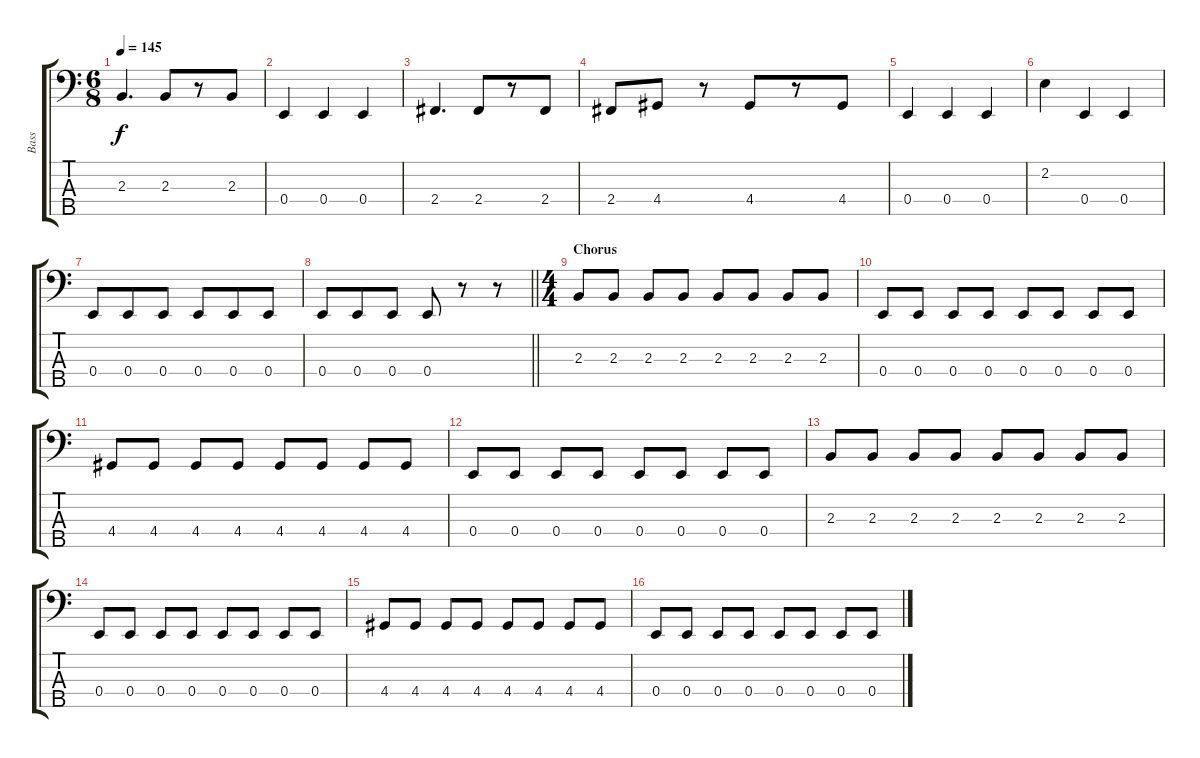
\track ("Bass" "Bass") {instrument electricbassfinger}
\staff {score tabs}
\tuning (G2 D2 A1 E1 B0) {hide}
\ts (6 8)
\tempo 145
\clef f4
\ks c
2.3.4{d dy f} 2.3.8 r.8 2.3.8 |
0.4.4 0.4.4 0.4.4 |
2.4.4{d} 2.4.8 r.8 2.4.8 |
2.4.8 4.4.8 r.8 4.4.8 r.8 4.4.8 |
0.4.4 0.4.4 0.4.4 |
2.2.4 0.4.4 0.4.4 |
0.4.8 0.4.8 0.4.8 0.4.8 0.4.8 0.4.8 |
\barLineRight lightlight
0.4.8 0.4.8 0.4.8 0.4.8 r.8 r.8 |
\ts (4 4)
\section ("" "Chorus")
2.3.8 2.3.8 2.3.8 2.3.8 2.3.8 2.3.8 2.3.8 2.3.8 |
0.4.8 0.4.8 0.4.8 0.4.8 0.4.8 0.4.8 0.4.8 0.4.8 |
4.4.8 4.4.8 4.4.8 4.4.8 4.4.8 4.4.8 4.4.8 4.4.8 |
0.4.8 0.4.8 0.4.8 0.4.8 0.4.8 0.4.8 0.4.8 0.4.8 |
2.3.8 2.3.8 2.3.8 2.3.8 2.3.8 2.3.8 2.3.8 2.3.8 |
0.4.8 0.4.8 0.4.8 0.4.8 0.4.8 0.4.8 0.4.8 0.4.8 |
4.4.8 4.4.8 4.4.8 4.4.8 4.4.8 4.4.8 4.4.8 4.4.8 |
0.4.8 0.4.8 0.4.8 0.4.8 0.4.8 0.4.8 0.4.8 0.4.8
